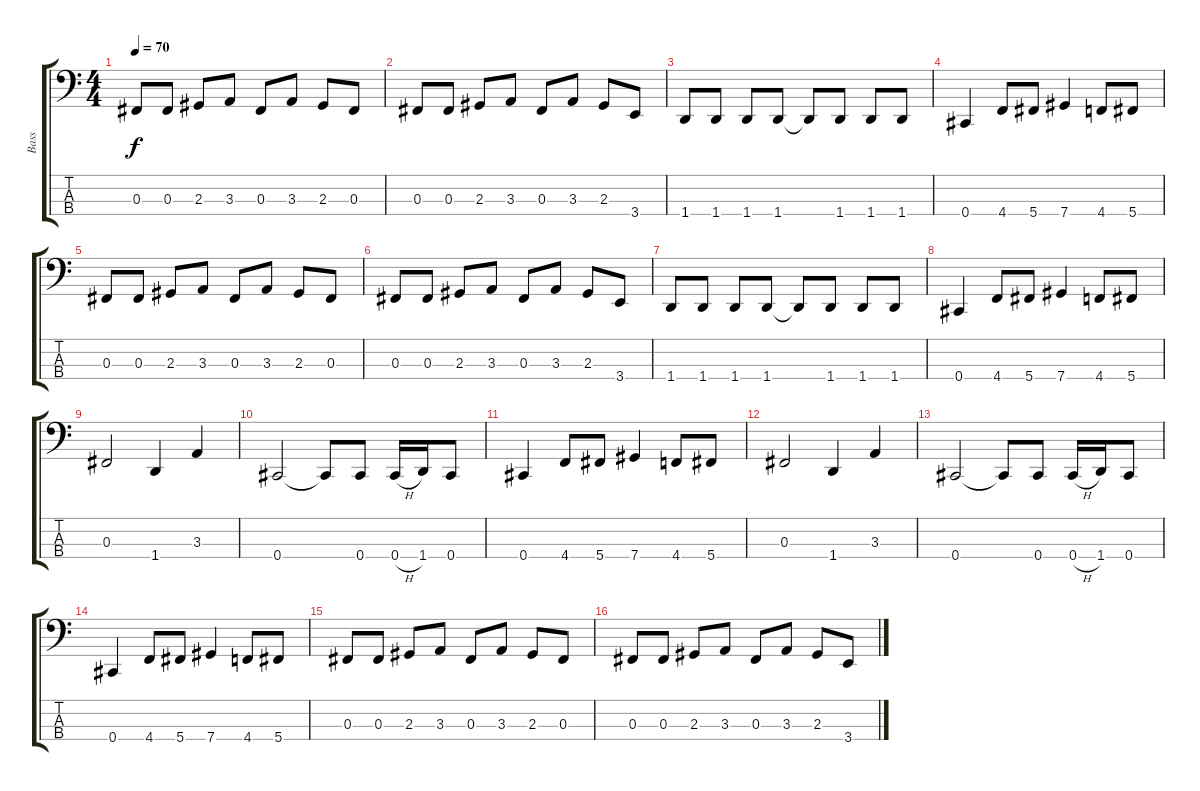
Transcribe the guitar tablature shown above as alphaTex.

\track ("Bass" "Bass") {instrument electricbasspick}
\staff {score tabs}
\tuning (E2 B1 Gb1 Db1) {hide}
\ts (4 4)
\tempo 70
\clef f4
\ks c
0.3.8{dy f} 0.3.8 2.3.8 3.3.8 0.3.8 3.3.8 2.3.8 0.3.8 |
0.3.8 0.3.8 2.3.8 3.3.8 0.3.8 3.3.8 2.3.8 3.4.8 |
1.4.8 1.4.8 1.4.8 1.4.8 1.4{t}.8 1.4.8 1.4.8 1.4.8 |
0.4.4 4.4.8 5.4.8 7.4.4 4.4.8 5.4.8 |
0.3.8 0.3.8 2.3.8 3.3.8 0.3.8 3.3.8 2.3.8 0.3.8 |
0.3.8 0.3.8 2.3.8 3.3.8 0.3.8 3.3.8 2.3.8 3.4.8 |
1.4.8 1.4.8 1.4.8 1.4.8 1.4{t}.8 1.4.8 1.4.8 1.4.8 |
0.4.4 4.4.8 5.4.8 7.4.4 4.4.8 5.4.8 |
0.3.2 1.4.4 3.3.4 |
0.4.2 0.4{t}.8 0.4.8 0.4{h}.16 1.4.16 0.4.8 |
0.4.4 4.4.8 5.4.8 7.4.4 4.4.8 5.4.8 |
0.3.2 1.4.4 3.3.4 |
0.4.2 0.4{t}.8 0.4.8 0.4{h}.16 1.4.16 0.4.8 |
0.4.4 4.4.8 5.4.8 7.4.4 4.4.8 5.4.8 |
0.3.8 0.3.8 2.3.8 3.3.8 0.3.8 3.3.8 2.3.8 0.3.8 |
0.3.8 0.3.8 2.3.8 3.3.8 0.3.8 3.3.8 2.3.8 3.4.8
